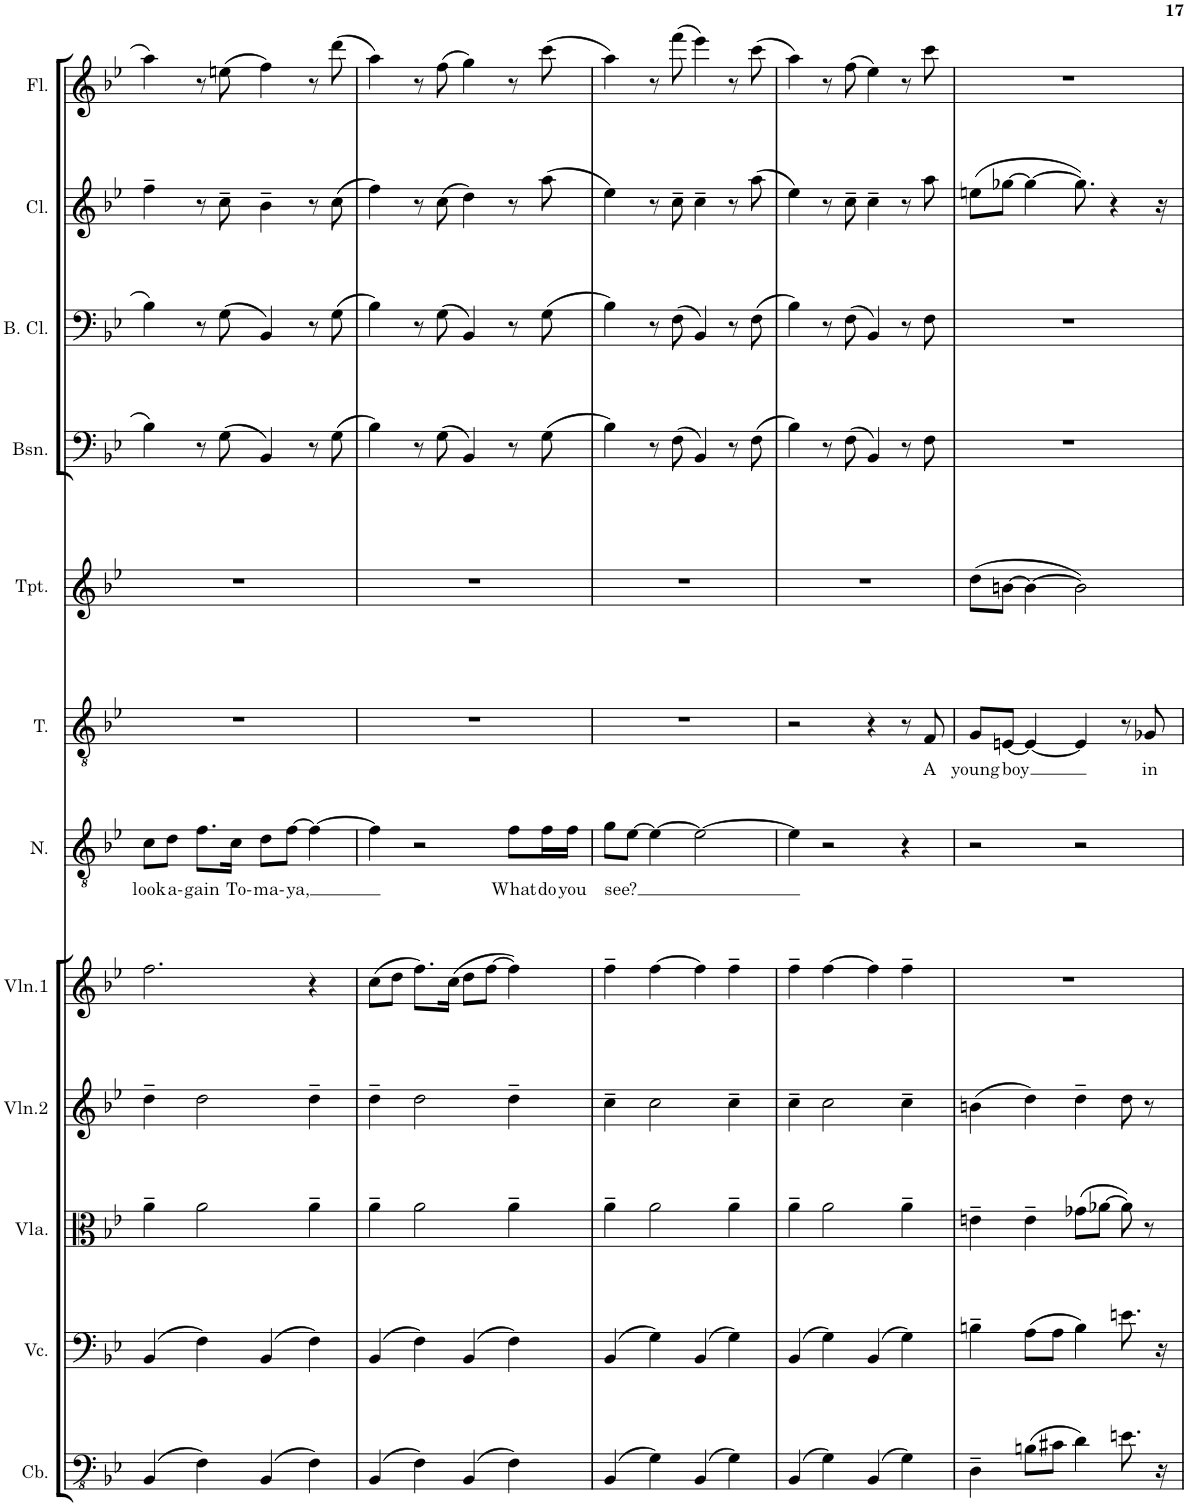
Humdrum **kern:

**kern	**kern	**kern	**kern	**kern	**kern	**text	**kern	**text	**kern	**kern	**kern	**kern	**kern
*part12	*part11	*part10	*part9	*part8	*part7	*part7	*part6	*part6	*part5	*part4	*part3	*part2	*part1
*staff12	*staff11	*staff10	*staff9	*staff8	*staff7	*staff7	*staff6	*staff6	*staff5	*staff4	*staff3	*staff2	*staff1
*I"Contrabass	*I"Violoncello	*I"Viola	*I"Violin 2	*I"Violin 1	*I"Nelo	*	*I"Tomaya	*	*I"Bb Trumpet	*I"Bassoon	*I"Bb Bass Clarinet	*I"Bb Clarinet	*I"Flute
*I'Cb.	*I'Vc.	*I'Vla.	*I'Vln.2	*I'Vln.1	*I'N.	*	*I'T.	*	*I'Tpt.	*I'Bsn.	*I'B. Cl.	*I'Cl.	*I'Fl.
!!LO:PB:g=z
*clefFv4	*clefF4	*clefC3	*clefG2	*clefG2	*clefGv2	*	*clefGv2	*	*clefG2	*clefF4	*clefF4	*clefG2	*clefG2
*ITrd7c12	*	*	*	*	*	*	*	*	*ITrd1c2	*	*ITrd8c14	*ITrd1c2	*
*k[b-e-]	*k[b-e-]	*k[b-e-]	*k[b-e-]	*k[b-e-]	*k[b-e-]	*	*k[b-e-]	*	*k[b-e-]	*k[b-e-]	*k[b-e-]	*k[b-e-]	*k[b-e-]
*M4/4	*M4/4	*M4/4	*M4/4	*M4/4	*M4/4	*	*M4/4	*	*M4/4	*M4/4	*M4/4	*M4/4	*M4/4
=73	=73	=73	=73	=73	=73	=73	=73	=73	=73	=73	=73	=73	=73
!	!	!	!	!	!	!LO:LY:b	!	!	!	!	!	!	!
(4BBB-/	(4BB-/	4a~\	4dd~\	2.ff\	8c\L	look	1r	.	1r	4B-\	4B-\	4ff~\	4aa\
!	!	!	!	!	!	!LO:LY:b	!	!	!	!	!	!	!
.	.	.	.	.	8d\J	a-	.	.	.	.	.	.	.
!	!	!	!	!	!	!LO:LY:b	!	!	!	!	!	!	!
4FF\)	4F\)	2a\	2dd\	.	8.f\L	gain	.	.	.	8r	8r	8r	8r
.	.	.	.	.	.	.	.	.	.	(8G\	(8G\	8cc~\	(8een\
!	!	!	!	!	!	!LO:LY:b	!	!	!	!	!	!	!
.	.	.	.	.	16c\Jk	To-	.	.	.	.	.	.	.
!	!	!	!	!	!	!LO:LY:b	!	!	!	!	!	!	!
(4BBB-/	(4BB-/	.	.	.	8d\L	ma-	.	.	.	4BB-/)	4BB-/)	4b-~\	4ff\)
!	!	!	!	!	!	!LO:LY:b	!	!	!	!	!	!	!
.	.	.	.	.	[8f\J	ya,	.	.	.	.	.	.	.
4FF\)	4F\)	4a~\	4dd~\	4r	4f\_	.	.	.	.	8r	8r	8r	8r
.	.	.	.	.	.	.	.	.	.	(8G\	(8G\	(8cc\	(8ddd\
=74	=74	=74	=74	=74	=74	=74	=74	=74	=74	=74	=74	=74	=74
(4BBB-/	(4BB-/	4a~\	4dd~\	(8cc\L	4f\]	.	1r	.	1r	4B-\)	4B-\)	4ff\)	4aa\)
.	.	.	.	8dd\J	.	.	.	.	.	.	.	.	.
4FF\)	4F\)	2a\	2dd\	8.ff\L)	2r	.	.	.	.	8r	8r	8r	8r
.	.	.	.	.	.	.	.	.	.	(8G\	(8G\	(8cc\	(8ff\
.	.	.	.	(16cc\Jk	.	.	.	.	.	.	.	.	.
(4BBB-/	(4BB-/	.	.	8dd\L	.	.	.	.	.	4BB-/)	4BB-/)	4dd\)	4gg\)
.	.	.	.	[8ff\J	.	.	.	.	.	.	.	.	.
!	!	!	!	!	!	!LO:LY:b	!	!	!	!	!	!	!
4FF\)	4F\)	4a~\	4dd~\	4ff\])	8f\L	What	.	.	.	8r	8r	8r	8r
!	!	!	!	!	!	!LO:LY:b	!	!	!	!	!	!	!
.	.	.	.	.	16f\L	do	.	.	.	(8G\	(8G\	(8aa\	(8ccc\
!	!	!	!	!	!	!LO:LY:b	!	!	!	!	!	!	!
.	.	.	.	.	16f\JJ	you	.	.	.	.	.	.	.
=75	=75	=75	=75	=75	=75	=75	=75	=75	=75	=75	=75	=75	=75
!	!	!	!	!	!	!LO:LY:b	!	!	!	!	!	!	!
(4BBB-/	(4BB-/	4a~\	4cc~\	4ff~\	8g\L	see?	1r	.	1r	4B-\)	4B-\)	4ee-\)	4aa\)
.	.	.	.	.	[8e-\J	.	.	.	.	.	.	.	.
4GG\)	4G\)	2a\	2cc\	[4ff\	4e-\_	.	.	.	.	8r	8r	8r	8r
.	.	.	.	.	.	.	.	.	.	(8F\	(8F\	8cc~\	(8fff\
(4BBB-/	(4BB-/	.	.	4ff\]	2e-\_	.	.	.	.	4BB-/)	4BB-/)	4cc~\	4eee-\)
4GG\)	4G\)	4a~\	4cc~\	4ff~\	.	.	.	.	.	8r	8r	8r	8r
.	.	.	.	.	.	.	.	.	.	(8F\	(8F\	(8aa\	(8ccc\
=76	=76	=76	=76	=76	=76	=76	=76	=76	=76	=76	=76	=76	=76
(4BBB-/	(4BB-/	4a~\	4cc~\	4ff~\	4e-\]	.	2r	.	1r	4B-\)	4B-\)	4ee-\)	4aa\)
4GG\)	4G\)	2a\	2cc\	[4ff\	2r	.	.	.	.	8r	8r	8r	8r
.	.	.	.	.	.	.	.	.	.	(8F\	(8F\	8cc~\	(8ff\
(4BBB-/	(4BB-/	.	.	4ff\]	.	.	4r	.	.	4BB-/)	4BB-/)	4cc~\	4ee-\)
4GG\)	4G\)	4a~\	4cc~\	4ff~\	4r	.	8r	.	.	8r	8r	8r	8r
!	!	!	!	!	!	!	!	!LO:LY:b	!	!	!	!	!
.	.	.	.	.	.	.	8F/	A	.	8F\	8F\	8aa\	8ccc\
=77	=77	=77	=77	=77	=77	=77	=77	=77	=77	=77	=77	=77	=77
!	!	!	!	!	!	!	!	!LO:LY:b	!	!	!	!	!
4DD~\	4Bn~\	4en~\	(4bn\	1r	2r	.	8G/L	young	(8dd\L	1r	1r	(8een\L	1r
!	!	!	!	!	!	!	!	!LO:LY:b	!	!	!	!	!
.	.	.	.	.	.	.	[8En/J	boy	[8bn\J	.	.	[8gg-X\J	.
(8BBn\L	(8A\L	4e~\	4dd\)	.	.	.	4E/_	.	4b\_	.	.	4gg-\_	.
8C#X\J	8A\J	.	.	.	.	.	.	.	.	.	.	.	.
4D\)	4B\)	(8g-X\L	4dd~\	.	2r	.	4E/]	.	2b\])	.	.	8.gg-\])	.
.	.	[8a-X\J	.	.	.	.	.	.	.	.	.	.	.
.	.	.	.	.	.	.	.	.	.	.	.	4r	.
8.En\	8.en\	8a-\])	8dd\	.	.	.	8r	.	.	.	.	.	.
!	!	!	!	!	!	!	!	!LO:LY:b	!	!	!	!	!
.	.	8r	8r	.	.	.	8G-X/	in	.	.	.	.	.
16r	16r	.	.	.	.	.	.	.	.	.	.	16r	.
=	=	=	=	=	=	=	=	=	=	=	=	=	=
*-	*-	*-	*-	*-	*-	*-	*-	*-	*-	*-	*-	*-	*-
